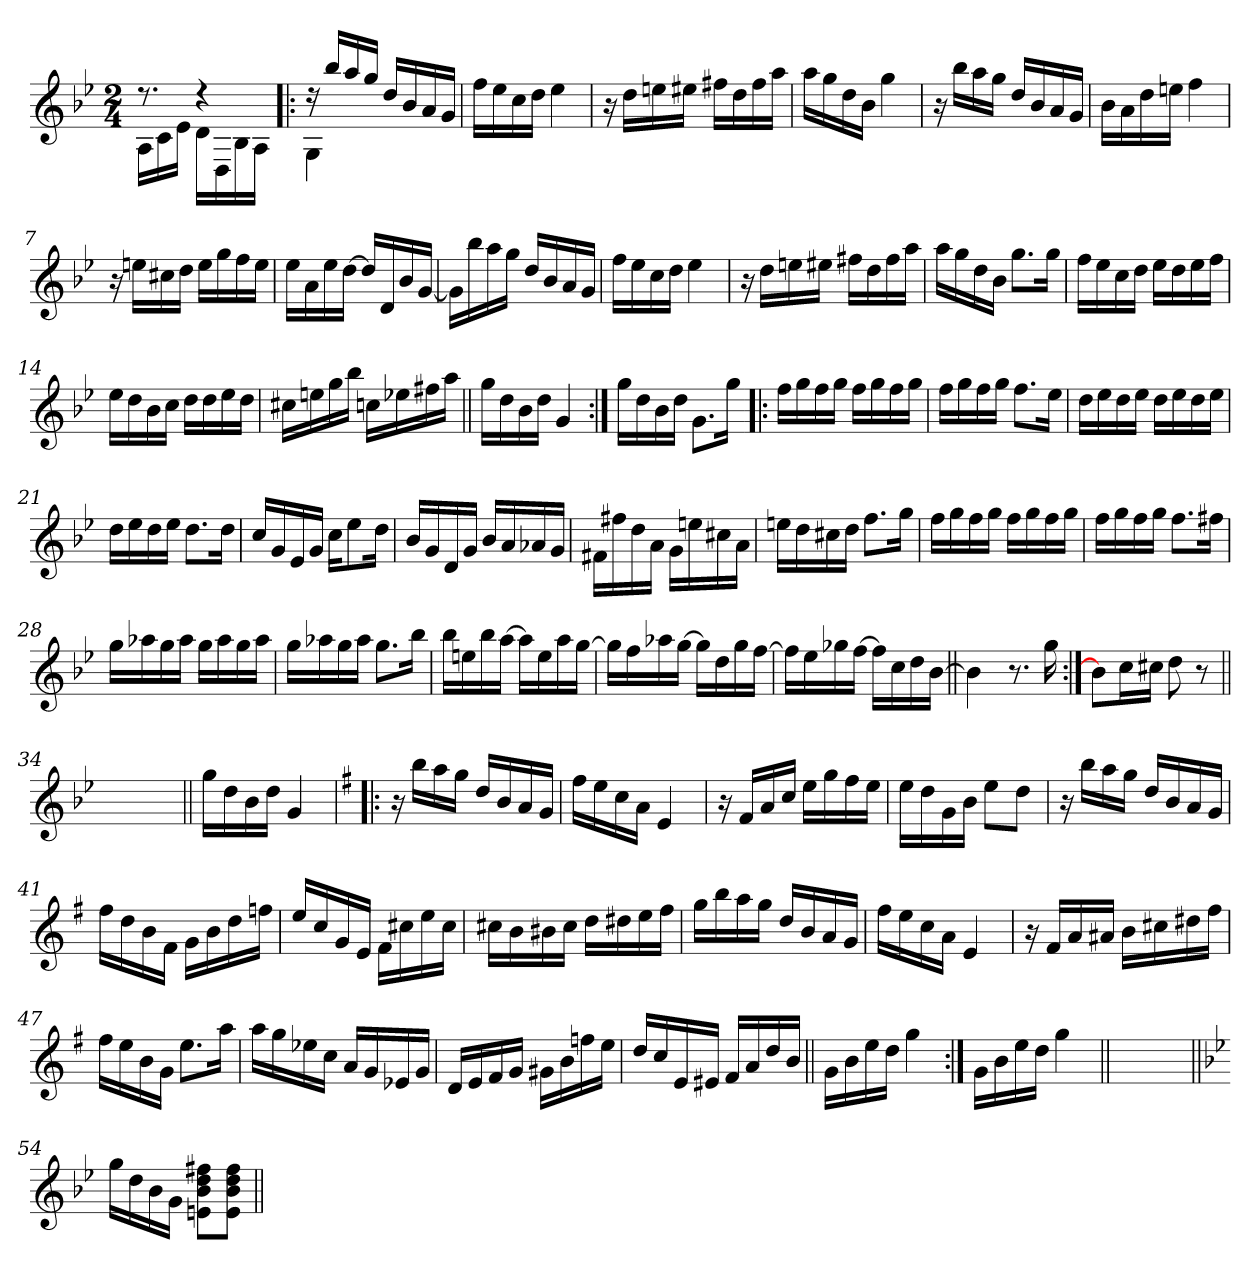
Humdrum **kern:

**kern
*part1
*staff1
*clefG2
*k[b-e-]
*B-:
*M2/4
=
*^
8.rdd	16A!\LL
.	16c!\
.	16e-!\JJ
4rdd	16d!\LL
.	16D!\
.	16B-!\
.	16A!\JJ
=1!|:	=1!|:
16rdd	4G!\
16bb-/LL	.
16aa/	.
16gg/JJ	.
16dd/LL	4ryy
16b-/	.
16a/	.
16g/JJ	.
*v	*v
=2
16ff\LL
16ee-\
16cc\
16dd\JJ
4ee-\
=3
16r
16dd\LL
16een\
16ee#X\JJ
16ff#X\LL
16dd\
16ff#\
16aa\JJ
!!LO:LB:g=z
=4
16aa\LL
16gg\
16dd\
16b-\JJ
4gg\
=5
16r
16bb-\LL
16aa\
16gg\JJ
16dd/LL
16b-/
16a/
16g/JJ
=6
16b-\LL
16a\
16dd\
16een\JJ
4ff\
=7
16r
16een\LL
16cc#X\
16dd\JJ
16ee\LL
16gg\
16ff\
16ee\JJ
!!LO:LB:g=z
=8
16ee-\LL
16a\
16ee-\
[16dd\JJ
16dd/LL]
16d/
16b-/
[16g/JJ
=9
16g\LL]
16bb-\
16aa\
16gg\JJ
16dd/LL
16b-/
16a/
16g/JJ
=10
16ff\LL
16ee-\
16cc\
16dd\JJ
4ee-\
=11
16r
16dd\LL
16een\
16ee#X\JJ
16ff#X\LL
16dd\
16ff#\
16aa\JJ
!!LO:LB:g=z
=12
16aa\LL
16gg\
16dd\
16b-\JJ
8.gg\L
16gg\Jk
=13
16ff\LL
16ee-\
16cc\
16dd\JJ
16ee-\LL
16dd\
16ee-\
16ff\JJ
=14
16ee-\LL
16dd\
16b-\
16cc\JJ
16dd\LL
16dd\
16ee-\
16dd\JJ
=15
16cc#X\LL
16een\
16gg\
16bb-\JJ
16ccn\LL
16ee-X\
16ff#X\
16aa\JJ
!!LO:LB:g=z
=16||
16gg\LL
16dd\
16b-\
16dd\JJ
4g/
=17:|!
16gg\LL
16dd\
16b-\
16dd\JJ
8.g\L
16gg\Jk
=18!|:
16ff\LL
16gg\
16ff\
16gg\JJ
16ff\LL
16gg\
16ff\
16gg\JJ
=19
16ff\LL
16gg\
16ff\
16gg\JJ
8.ff\L
16ee-\Jk
!!LO:LB:g=z
=20
16dd\LL
16ee-\
16dd\
16ee-\JJ
16dd\LL
16ee-\
16dd\
16ee-\JJ
=21
16dd\LL
16ee-\
16dd\
16ee-\JJ
8.dd\L
16dd\Jk
=22
16cc/LL
16g/
16e-/
16g/JJ
16cc\KL
8ee-\
16dd\Jk
=23
16b-/LL
16g/
16d/
16g/JJ
16b-/LL
16a/
16a-X/
16g/JJ
!!LO:LB:g=z
=24
16f#X\LL
16ff#X\
16dd\
16a\JJ
16g\LL
16een\
16cc#X\
16a\JJ
=25
16een\LL
16dd\
16cc#X\
16dd\JJ
8.ff\L
16gg\Jk
=26
16ff\LL
16gg\
16ff\
16gg\JJ
16ff\LL
16gg\
16ff\
16gg\JJ
=27
16ff\LL
16gg\
16ff\
16gg\JJ
8.ff\L
16ff#X\Jk
!!LO:LB:g=z
=28
16gg\LL
16aa-X\
16gg\
16aa-\JJ
16gg\LL
16aa-\
16gg\
16aa-\JJ
=29
16gg\LL
16aa-X\
16gg\
16aa-\JJ
8.gg\L
16bb-\Jk
=30
16bb-\LL
16een\
16bb-\
[16aa\JJ
16aa\LL]
16ee\
16aa\
[16gg\JJ
=31
16gg\LL]
16ff\
16aa-X\
[>16gg\JJ
16gg\LL]
16dd\
16gg\
[16ff\JJ
!!LO:LB:g=z
=32
16ff\LL]
16ee-\
16gg-X\
[>16ff\JJ
16ff\LL]
16cc\
16dd\
[>16b-\JJ
=33||
4b-\]
8.r
16gg\
=34:|!
8b-\L]
16cc\L
16cc#X\JJ
8dd\
8r
=34X1||
*stria0
2ryy
!!LO:LB:g=z
=35||
*stria5
16gg\LL
16dd\
16b-\
16dd\JJ
4g/
=36!|:
*k[f#]
*G:
16r
16bb\LL
16aa\
16gg\JJ
16dd/LL
16b/
16a/
16g/JJ
=37
16ff#\LL
16ee\
16cc\
16a\JJ
4e/
=38
16r
16f#/LL
16a/
16cc/JJ
16ee\LL
16gg\
16ff#\
16ee\JJ
!!LO:LB:g=z
=39
16ee\LL
16dd\
16g\
16b\JJ
8ee\L
8dd\J
=40
16r
16bb\LL
16aa\
16gg\JJ
16dd/LL
16b/
16a/
16g/JJ
=41
16ff#\LL
16dd\
16b\
16f#\JJ
16g\LL
16b\
16dd\
16ffn\JJ
=42
16ee/LL
16cc/
16g/
16e/JJ
16f#\LL
16cc#X\
16ee\
16cc#\JJ
!!LO:PB:g=z
=43
16cc#X\LL
16b\
16b#X\
16cc#\JJ
16dd\LL
16dd#X\
16ee\
16ff#\JJ
=44
16gg\LL
16bb\
16aa\
16gg\JJ
16dd/LL
16b/
16a/
16g/JJ
=45
16ff#\LL
16ee\
16cc\
16a\JJ
4e/
=46
16r
16f#/LL
16a/
16a#X/JJ
16b\LL
16cc#X\
16dd#X\
16ff#\JJ
!!LO:LB:g=z
=47
16ff#\LL
16ee\
16b\
16g\JJ
8.ee\L
16aa\Jk
=48
16aa\LL
16gg\
16ee-X\
16cc\JJ
16a/LL
16g/
16e-X/
16g/JJ
=49
16d/LL
16e/
16f#/
16g/JJ
16g#X\LL
16b\
16ffn\
16ee\JJ
=50
16dd/LL
16cc/
16e/
16e#X/JJ
16f#/LL
16a/
16dd/
16b/JJ
!!LO:LB:g=z
=51||
16g\LL
16b\
16ee\
16dd\JJ
4gg\
=52:|!
16g\LL
16b\
16ee\
16dd\JJ
4gg\
=53||
*stria0
2ryy
=54||
*stria5
*k[b-e-]
*B-:
16gg\LL
16dd\
16b-\
16g\JJ
8en\ 8b-\ 8dd\ 8ff#X\L
8e\ 8b-\ 8dd\ 8ff#\J
=||
*-
